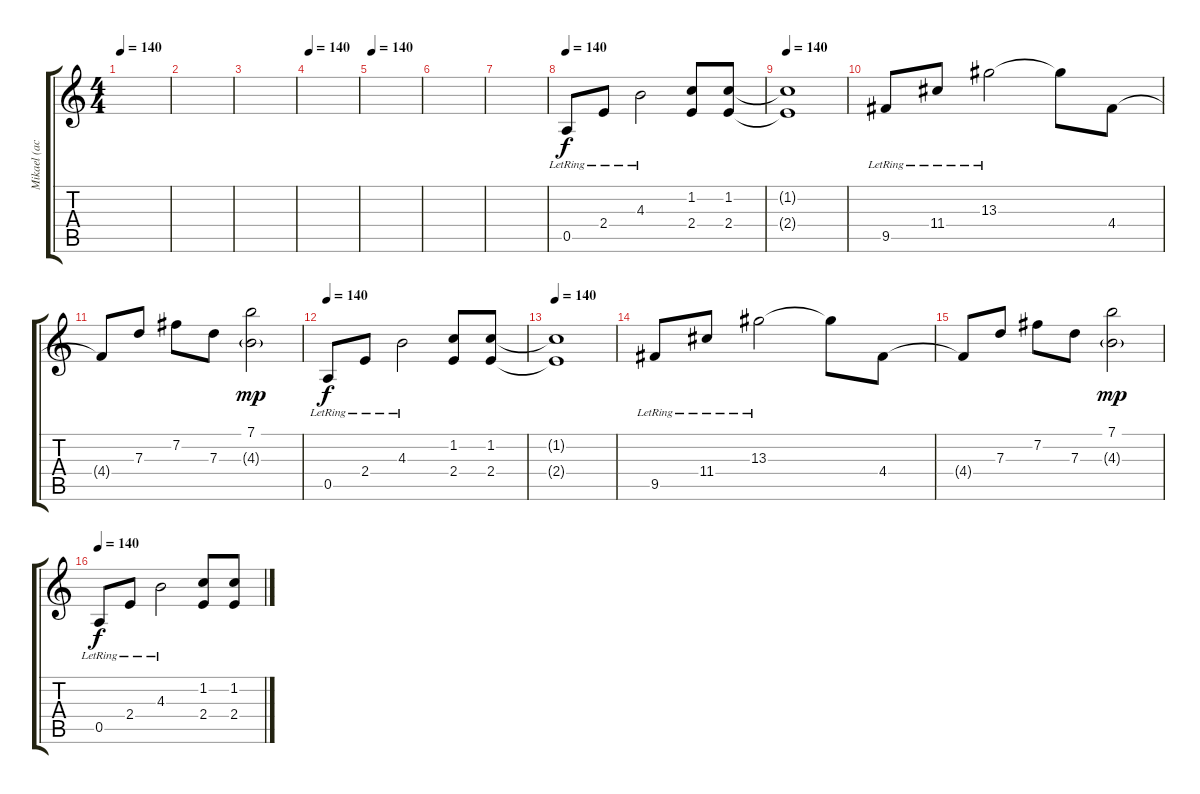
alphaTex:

\track ("Mikael (acoustic)" "Mikael (ac") {instrument acousticguitarnylon}
\staff {score tabs}
\tuning (E4 B3 G3 D3 A2 E2) {hide}
\ts (4 4)
\tempo 140
\clef g2
\ks c
|
|
|
\tempo 140
|
\tempo 140
|
|
|
\tempo 140
0.5{lr}.8{volume 8 instrument acousticguitarsteel} 2.4{lr}.8 4.3{lr}.2 (1.2 2.4).8 (1.2 2.4).8 |
\tempo 140
(1.2{t} 2.4{t}).1 |
9.5{lr}.8 11.4{lr}.8 13.3{lr}.2 13.3{t}.8 4.4.8 |
4.4{t}.8 7.3.8 7.2.8 7.3.8 (7.1 4.3{g}).2{dy mp} |
\tempo 140
0.5{lr}.8{dy f volume 8 instrument acousticguitarsteel} 2.4{lr}.8 4.3{lr}.2 (1.2 2.4).8 (1.2 2.4).8 |
\tempo 140
(1.2{t} 2.4{t}).1 |
9.5{lr}.8 11.4{lr}.8 13.3{lr}.2 13.3{t}.8 4.4.8 |
4.4{t}.8 7.3.8 7.2.8 7.3.8 (7.1 4.3{g}).2{dy mp} |
\tempo 140
0.5{lr}.8{dy f volume 8 instrument acousticguitarsteel} 2.4{lr}.8 4.3{lr}.2 (1.2 2.4).8 (1.2 2.4).8
